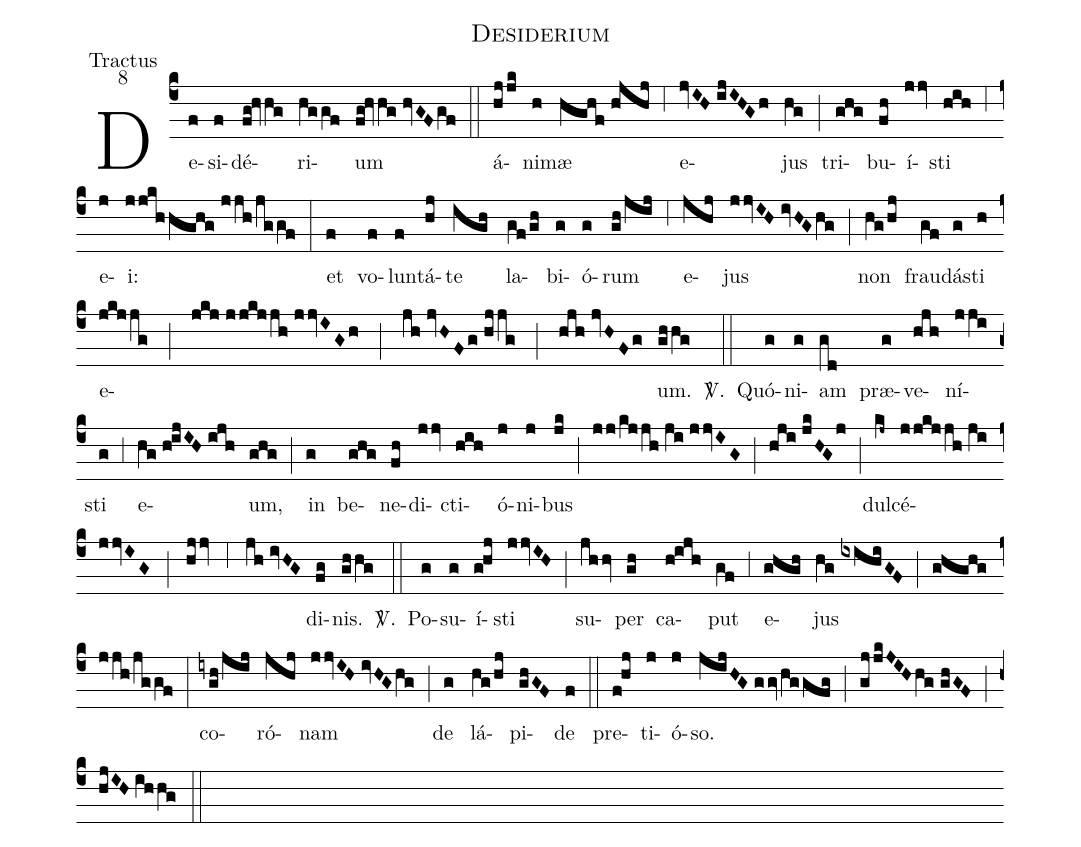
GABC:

name:Desiderium;
office-part:Tractus;
mode:8;
%%
(c4) De(f)si(f)dé(fg!hvhg)ri(hggf)um(fg!hvhg//hvGF/gf) (::) á(hjjk)ni(h)mæ(hghf//hjhj) (;6) e(jvIH//ijIHGh)jus(hg) (;) tri(ghg)bu(fh)í(jjv)sti(hih) (;6) e(j)i:(jjkhhghg//jjh/jggf) (:) et(f) vo(f)lun(f)tá(hj)te(igh) la(gf/gh)bi(g)ó(g)rum(gh/jij) (;6) e(jhj)jus(jjvIH//ivHG/hg) (;) non(hg/hj) frau(gf)dá(g)sti(h) e(jkjjg;jkj//jjkjjh//jjvIGh;jh//jvHFg//hjjg;hjh//jvHFg)um.(ghhg) <sp>V/</sp>.(::) Quó(g)ni(g)am(gd) præ(g)ve(hjh)ní(jji)sti(g) (;3) e(hg//h!ijIH//ijh)um,(ghg) (;) in(g) be(ghg)ne(fh)di(jjv)cti(hih)ó(j)ni(j)bus(jk) (;) (jj/kjjh//ji//jjvIG) (;) (hji//jkHGj) (;) dul(kj~)cé(jjkjjh//ji//jjvIG;hjjv;6jh//ivHG)di(fg)nis.(ghhg) <sp>V/</sp>.(::) Po(g)su(g)í(g!hj)sti(jjvIH) (;) su(jhhv)per(gh) ca(h!ijh)put(gf) (;3) e(ghgh)jus(hg//ixihiGF) (;) (ghghg//jjh/jggf) (:) co(iygh/jij)ró(jhj)nam(jjvIH//ivHG/hg) (;) de(g) lá(hg/hj)pi(ghGF)de(f) (::) pre(f!hj)ti(j)ó(j)so.(jijHG//ggv/hggfg) (;) (gjjkJIH/hg//ghGF) (;) (hjIH//ihhg) (::)
